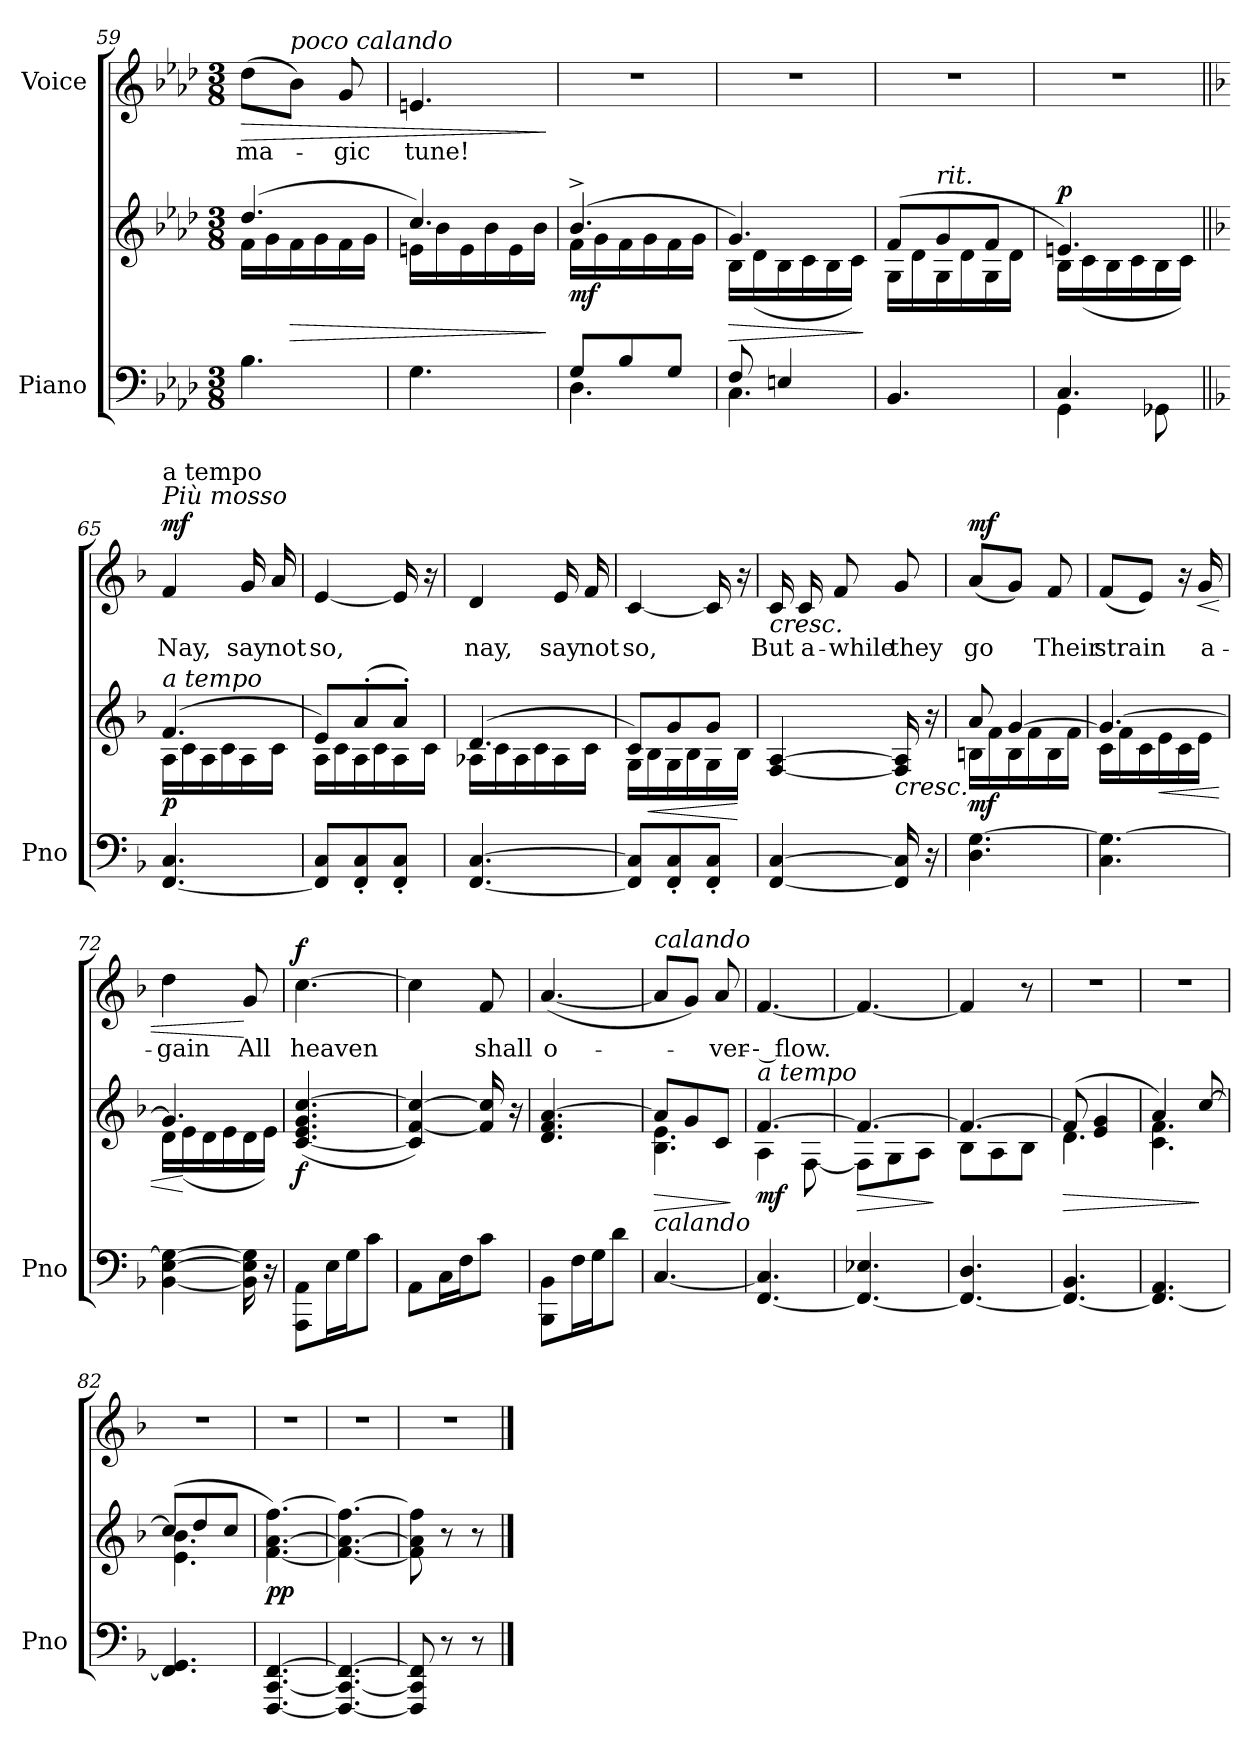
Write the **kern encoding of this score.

**kern	**kern	**dynam	**kern	**text	**dynam
*part2	*part2	*part2	*part1	*part1	*part1
*staff3	*staff2	*staff2/3	*staff1	*staff1	*staff1
*I"Piano	*	*	*I"Voice	*	*
*I'Pno	*	*	*	*	*
*clefF4	*clefG2	*	*clefG2	*	*
*k[b-e-a-d-]	*k[b-e-a-d-]	*	*k[b-e-a-d-]	*	*
*M3/8	*M3/8	*	*M3/8	*	*
=59	=59	=59	=59	=59	=59
*	*^	*	*	*	*
!	!	!	!	!	!LO:LY:b	!LO:HP:b
4.B-\	(>4.dd-/	16f\LL	.	(>8dd-\L	ma-	>
.	.	16g\	.	.	.	.
!	!	!	!	!LO:TX:a:i:t=poco calando	!	!
!	!	!	!LO:HP:b	!	!	!
.	.	16f\	>	8b-\J)	.	.
.	.	16g\	.	.	.	.
!	!	!	!	!	!LO:LY:b	!
.	.	16f\	.	8g/	-gic	.
.	.	16g\JJ	.	.	.	.
=60	=60	=60	=60	=60	=60	=60
!	!	!	!	!	!LO:LY:b	!
4.G\	4.cc/)	16en\LL	.	4.en/	tune!	.
.	.	16b-\	.	.	.	.
.	.	16e\	.	.	.	.
.	.	16b-\	.	.	.	.
.	.	16e\	.	.	.	.
.	.	16b-\JJ	.	.	.	.
*	*v	*v	*	*	*	*
.	.	]	.	.	]
!!LO:PB:g=z
=61	=61	=61	=61	=61	=61
*^	*^	*	*	*	*
!	!	!	!	!LO:DY:b	!	!	!
8G/L	4.D-\	(>4.b-^/	16f\LL	mf	4.r	.	.
.	.	.	16g\	.	.	.	.
8B-/	.	.	16f\	.	.	.	.
.	.	.	16g\	.	.	.	.
8G/J	.	.	16f\	.	.	.	.
.	.	.	16g\JJ	.	.	.	.
=62	=62	=62	=62	=62	=62	=62	=62
!	!	!	!	!LO:HP:b	!	!	!
8F/	4.C\	4.g/)	16B-\LL	>	4.r	.	.
.	.	.	(>16d-\	.	.	.	.
4En/	.	.	16B-\	.	.	.	.
.	.	.	16c\	.	.	.	.
.	.	.	16B-\	.	.	.	.
.	.	.	16c\JJ)	.	.	.	.
*v	*v	*	*	*	*	*	*
*	*v	*v	*	*	*	*
.	.	]	.	.	.
=63	=63	=63	=63	=63	=63
*	*^	*	*	*	*
4.BB-/	(>8f/L	16G\LL	.	4.r	.	.
.	.	16d-\	.	.	.	.
!	!LO:TX:a:i:t=rit.	!	!	!	!	!
.	8g/	16G\	.	.	.	.
.	.	16d-\	.	.	.	.
.	8f/J	16G\	.	.	.	.
.	.	16d-\JJ	.	.	.	.
=64	=64	=64	=64	=64	=64	=64
*^	*	*	*	*	*	*
!	!	!	!	!LO:DY:a	!	!	!
4.C/	4GG\	4.en/)	16B-\LL	p	4.r	.	.
.	.	.	(>16c\	.	.	.	.
.	.	.	16B-\	.	.	.	.
.	.	.	16c\	.	.	.	.
.	8GG-X\	.	16B-\	.	.	.	.
.	.	.	16c\JJ)	.	.	.	.
*v	*v	*	*	*	*	*	*
=65||	=65||	=65||	=65||	=65||	=65||	=65||
*k[b-]	*k[b-]	*	*	*k[b-]	*	*
!	!	!	!	!LO:TX:a:i:t=Più mosso	!	!
!	!	!	!	!LO:TX:a:t=a tempo	!	!
!	!LO:TX:a:i:t=a tempo	!	!	!	!	!
!	!	!	!LO:DY:b	!	!LO:LY:b	!LO:DY:a
(>[4.FF/ 4.C/	(>4.f/	16A\LL	p	4f/	Nay,	mf
.	.	16c\	.	.	.	.
.	.	16A\	.	.	.	.
.	.	16c\	.	.	.	.
!	!	!	!	!	!LO:LY:b	!
.	.	16A\	.	16g/	say	.
!	!	!	!	!	!LO:LY:b	!
.	.	16c\JJ	.	16a/	not	.
!!LO:LB:g=z
=66	=66	=66	=66	=66	=66	=66
!	!	!	!	!	!LO:LY:b	!
8FF/] 8C/L	8e/L))	16A\LL	.	[4e/	so,	.
.	.	16c\	.	.	.	.
8FF/' 8C/'	(>8a'/	16A\	.	.	.	.
.	.	16c\	.	.	.	.
8FF/' 8C/'J	8a'/J)	16A\	.	16e/]	.	.
.	.	16c\JJ	.	16r	.	.
=67	=67	=67	=67	=67	=67	=67
!	!	!	!	!	!LO:LY:b	!
[4.FF/ [4.C/	(>4.d/	16A-X\LL	.	4d/	nay,	.
.	.	16c\	.	.	.	.
.	.	16A-\	.	.	.	.
.	.	16c\	.	.	.	.
!	!	!	!	!	!LO:LY:b	!
.	.	16A-\	.	16e/	say	.
!	!	!	!	!	!LO:LY:b	!
.	.	16c\JJ	.	16f/	not	.
=68	=68	=68	=68	=68	=68	=68
!	!	!	!	!	!LO:LY:b	!
8FF/] 8C/]L	8c/L)	16G\LL	.	[4c/	so,	.
!	!	!	!LO:HP:b	!	!	!
.	.	16B-\	<	.	.	.
8FF/' 8C/'	8g/	16G\	.	.	.	.
.	.	16B-\	.	.	.	.
8FF/' 8C/'J	8g/J	16G\	.	16c/]	.	.
.	.	16B-\JJ	[	16r	.	.
=69	=69	=69	=69	=69	=69	=69
!	!	!	!	!	!LO:LY:b	!LO:HP:b
*	*v	*v	*	*	*	*
[4FF/ [4C/	[4F/ [4A/	.	16c/	But	<
!	!	!	!	!LO:LY:b	!
.	.	.	16c/	a-	.
!	!	!	!	!LO:LY:b	!
.	.	.	8f/	-while	.
!	!	!LO:HP:b	!	!LO:LY:b	!
16FF/] 16C/]	16F/] 16A/]	<	8g/	they	.
16r	16r	.	.	.	.
=70	=70	=70	=70	=70	=70
*	*^	*	*	*	*
!	!	!	!LO:DY:b	!	!LO:LY:b	!LO:DY:a
4.D\ [4.G\	8a/	16Bn\LL	mf	(<8a/L	go	mf
.	.	16f\	.	.	.	.
.	[4g/	16B\	.	8g/J)	.	[
.	.	16f\	.	.	.	.
!	!	!	!	!	!LO:LY:b	!
.	.	16B\	.	8f/	Their	.
.	.	16f\JJ	.	.	.	.
*	*v	*v	*	*	*	*
.	.	[	.	.	.
!!LO:LB:g=z
=71	=71	=71	=71	=71	=71
*	*^	*	*	*	*
!	!	!	!	!	!LO:LY:b	!
4.C\ 4.G\_	4.g/_	16c\LL	.	(<8f/L	strain	.
.	.	16f\	.	.	.	.
.	.	16c\	.	8e/J)	.	.
!	!	!	!LO:HP:b	!	!	!
.	.	16e\	<	.	.	.
.	.	16c\	.	16r	.	.
!	!	!	!	!	!LO:LY:b	!LO:HP:b
.	.	16e\JJ	.	16g/	a-	<
=72	=72	=72	=72	=72	=72	=72
!	!	!	!	!	!LO:LY:b	!
[4BB-\ [4E\ 4G\_	4.g/]	16d\LL	.	4dd\	-gain	.
.	.	(>16e\	[	.	.	.
.	.	16d\	.	.	.	.
.	.	16e\	.	.	.	.
!	!	!	!	!	!LO:LY:b	!
16BB-\] 16E\] 16G\]	.	16d\	.	8g/	All	[
16r	.	16e\JJ)	.	.	.	.
=73	=73	=73	=73	=73	=73	=73
!	!	!	!LO:DY:b	!	!LO:LY:b	!LO:DY:a
*	*v	*v	*	*	*	*
8AAA\ 8AA\L	(<[4.c/ 4.e/ 4.g/ [4.cc/	f	[4.cc\	heaven	f
16E\L	.	.	.	.	.
16G\J	.	.	.	.	.
8c\J	.	.	.	.	.
=74	=74	=74	=74	=74	=74
8AA\L	4c/] [4f/ 4cc/_)	.	4cc\]	.	.
16C\L	.	.	.	.	.
16F\J	.	.	.	.	.
!	!	!	!	!LO:LY:b	!
8c\J	16f/] 16cc/]	.	8f/	shall	.
.	16r	.	.	.	.
=75	=75	=75	=75	=75	=75
!	!	!	!	!LO:LY:b	!
8BBB-\ 8BB-\L	4.d/ 4.f/ [4.a/	.	(<[4.a/	o-	.
16F\L	.	.	.	.	.
16G\J	.	.	.	.	.
8d\J	.	.	.	.	.
=76	=76	=76	=76	=76	=76
!	!	!	!LO:TX:a:i:t=calando	!	!
!LO:TX:a:i:t=calando	!	!	!	!	!
!	!	!LO:HP:b	!	!	!
*	*^	*	*	*	*
[4.C/	8a/L]	4.B-\ 4.e\	>	8a/L]	.	.
.	8g/	.	.	8g/J)	.	.
!	!	!	!	!	!LO:LY:b	!
.	8c/J	.	.	8a/	-ver-	.
*	*v	*v	*	*	*	*
.	.	]	.	.	.
!!LO:LB:g=z
=77	=77	=77	=77	=77	=77
*	*^	*	*	*	*
!	!LO:TX:a:i:t=a tempo	!	!	!	!	!
!	!	!	!LO:DY:b	!	!LO:LY:b	!
[4.FF/ 4.C/]	[4.f/	4A\	mf	[4.f/	-- flow.	.
.	.	[8F\	.	.	.	.
=78	=78	=78	=78	=78	=78	=78
!	!	!	!LO:HP:b	!	!	!
4.FF/_ 4.E-X/	4.f/_	8F\L]	>	4.f/_	.	.
.	.	8G\	.	.	.	.
.	.	8A\J	.	.	.	.
*	*v	*v	*	*	*	*
.	.	]	.	.	.
=79	=79	=79	=79	=79	=79
*	*^	*	*	*	*
4.FF/_ 4.D/	4.f/_	8B-\L	.	4f/]	.	.
.	.	8A\	.	.	.	.
.	.	8B-\J	.	8r	.	.
=80	=80	=80	=80	=80	=80	=80
!	!	!	!LO:HP:b	!	!	!
4.FF/_ 4.BB-/	(>8f/]	4.d\	>	4.r	.	.
.	4e/ 4g/	.	.	.	.	.
=81	=81	=81	=81	=81	=81	=81
4.FF/_ 4.AA/	4a/)	4.c\ 4.f\	.	4.r	.	.
.	[8cc/	.	]	.	.	.
=82	=82	=82	=82	=82	=82	=82
4.FF/] 4.GG/	(>8cc/L]	4.e\ 4.b-\	.	4.r	.	.
.	8dd/	.	.	.	.	.
.	8cc/J	.	.	.	.	.
*	*v	*v	*	*	*	*
=83	=83	=83	=83	=83	=83
!	!	!LO:DY:b	!	!	!
[4.FFF/ [4.CC/ [4.FF/	[4.f\ [4.a\ [4.ff\)	pp	4.r	.	.
=84	=84	=84	=84	=84	=84
4.FFF/_ 4.CC/_ 4.FF/_	4.f\_ 4.a\_ 4.ff\_	.	4.r	.	.
=85	=85	=85	=85	=85	=85
8FFF/] 8CC/] 8FF/]	8f\] 8a\] 8ff\]	.	4.r	.	.
8r	8r	.	.	.	.
8r	8r	.	.	.	.
==	==	==	==	==	==
*-	*-	*-	*-	*-	*-
